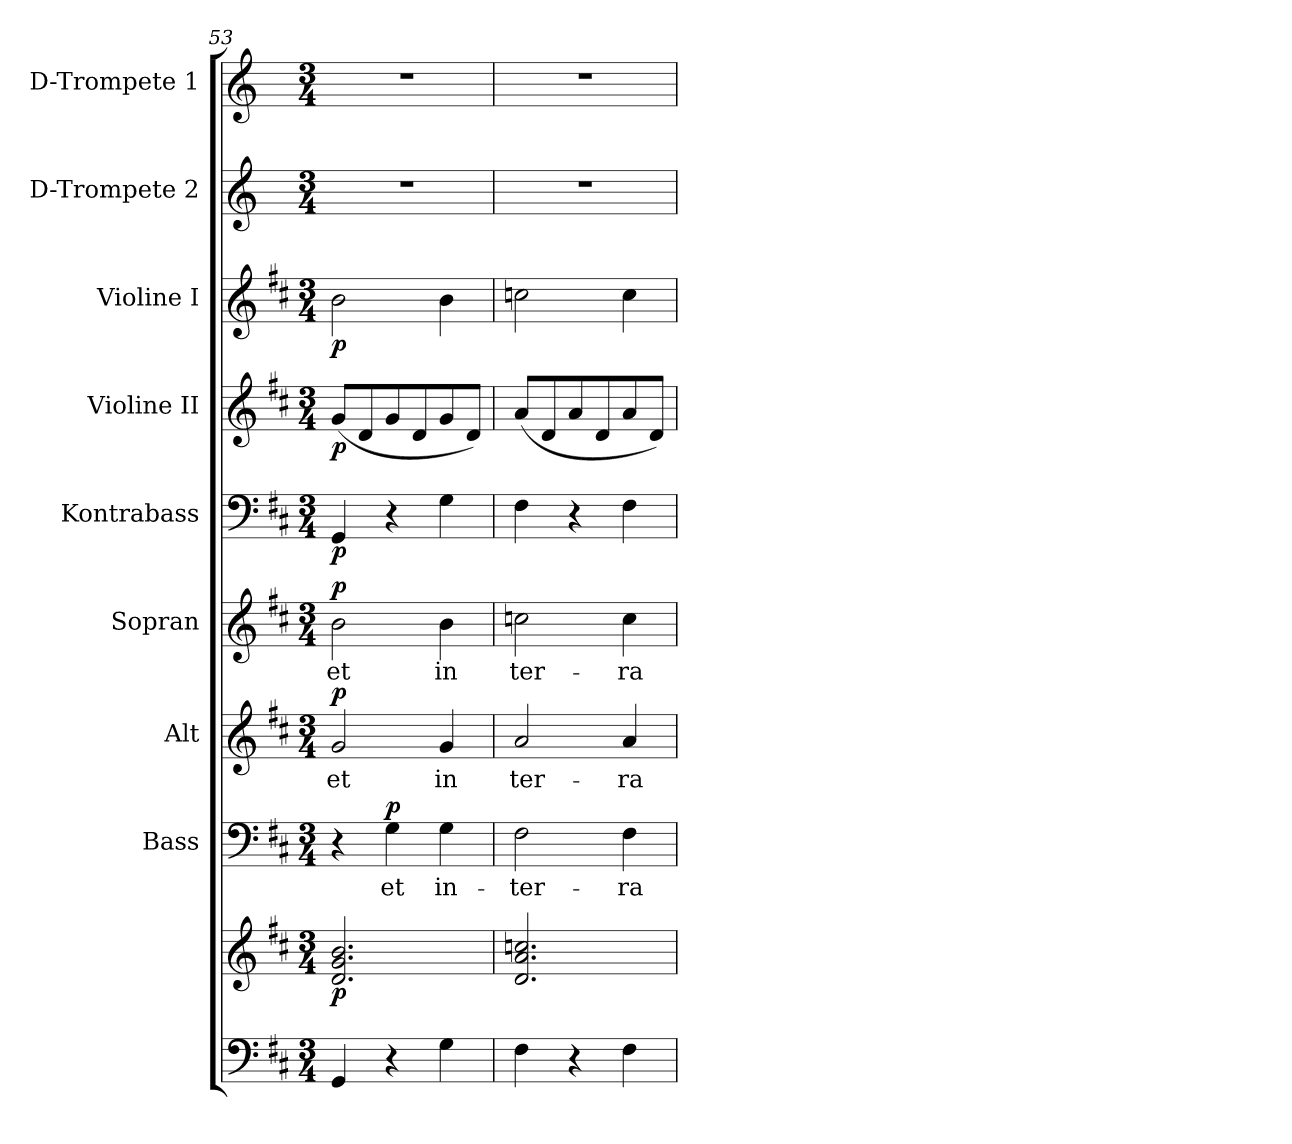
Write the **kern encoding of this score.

**kern	**kern	**dynam	**kern	**text	**dynam	**kern	**text	**dynam	**kern	**text	**dynam	**kern	**dynam	**kern	**dynam	**kern	**dynam	**kern	**kern
*part9	*part9	*part9	*part8	*part8	*part8	*part7	*part7	*part7	*part6	*part6	*part6	*part5	*part5	*part4	*part4	*part3	*part3	*part2	*part1
*staff10	*staff9	*staff9/10	*staff8	*staff8	*staff8	*staff7	*staff7	*staff7	*staff6	*staff6	*staff6	*staff5	*staff5	*staff4	*staff4	*staff3	*staff3	*staff2	*staff1
*	*	*	*I"Bass	*	*	*I"Alt	*	*	*I"Sopran	*	*	*I"Kontrabass	*	*I"Violine II	*	*I"Violine I	*	*I"D-Trompete 2	*I"D-Trompete 1
*	*	*	*I'B.	*	*	*I'A.	*	*	*I'S.	*	*	*I'Kb.	*	*I'Vl. II	*	*I'Vl. I	*	*I'D Trp. 2	*I'D Trp. 1
!!LO:PB:g=z
*clefF4	*clefG2	*	*clefF4	*	*	*clefG2	*	*	*clefG2	*	*	*clefF4	*	*clefG2	*	*clefG2	*	*clefG2	*clefG2
*	*	*	*	*	*	*	*	*	*	*	*	*ITrd7c12	*	*	*	*	*	*ITrd-1c-2	*ITrd-1c-2
*k[f#c#]	*k[f#c#]	*	*k[f#c#]	*	*	*k[f#c#]	*	*	*k[f#c#]	*	*	*k[f#c#]	*	*k[f#c#]	*	*k[f#c#]	*	*k[f#c#]	*k[f#c#]
*D:	*D:	*	*D:	*	*	*D:	*	*	*D:	*	*	*D:	*	*D:	*	*D:	*	*D:	*D:
*M3/4	*M3/4	*	*M3/4	*	*	*M3/4	*	*	*M3/4	*	*	*M3/4	*	*M3/4	*	*M3/4	*	*M3/4	*M3/4
=53	=53	=53	=53	=53	=53	=53	=53	=53	=53	=53	=53	=53	=53	=53	=53	=53	=53	=53	=53
!	!	!LO:DY:b	!	!	!	!	!LO:LY:b	!LO:DY:a	!	!LO:LY:b	!LO:DY:a	!	!LO:DY:b	!	!LO:DY:b	!	!LO:DY:b	!	!
4GG/	2.d/ 2.g/ 2.b/	p	4r	.	.	2g/	et	p	2b\	et	p	4GGG/	p	(<8g/L	p	2b\	p	2.r	2.r
.	.	.	.	.	.	.	.	.	.	.	.	.	.	8d/	.	.	.	.	.
!	!	!	!	!LO:LY:b	!LO:DY:a	!	!	!	!	!	!	!	!	!	!	!	!	!	!
4r	.	.	4G\	et	p	.	.	.	.	.	.	4r	.	8g/	.	.	.	.	.
.	.	.	.	.	.	.	.	.	.	.	.	.	.	8d/	.	.	.	.	.
!	!	!	!	!LO:LY:b	!	!	!LO:LY:b	!	!	!LO:LY:b	!	!	!	!	!	!	!	!	!
4G\	.	.	4G\	in-	.	4g/	in	.	4b\	in	.	4GG\	.	8g/	.	4b\	.	.	.
.	.	.	.	.	.	.	.	.	.	.	.	.	.	8d/J)	.	.	.	.	.
=54	=54	=54	=54	=54	=54	=54	=54	=54	=54	=54	=54	=54	=54	=54	=54	=54	=54	=54	=54
!	!	!	!	!LO:LY:b	!	!	!LO:LY:b	!	!	!LO:LY:b	!	!	!	!	!	!	!	!	!
4F#\	2.d/ 2.a/ 2.ccn/	.	2F#\	-ter-	.	2a/	ter-	.	2ccn\	ter-	.	4FF#\	.	(<8a/L	.	2ccn\	.	2.r	2.r
.	.	.	.	.	.	.	.	.	.	.	.	.	.	8d/	.	.	.	.	.
4r	.	.	.	.	.	.	.	.	.	.	.	4r	.	8a/	.	.	.	.	.
.	.	.	.	.	.	.	.	.	.	.	.	.	.	8d/	.	.	.	.	.
!	!	!	!	!LO:LY:b	!	!	!LO:LY:b	!	!	!LO:LY:b	!	!	!	!	!	!	!	!	!
4F#\	.	.	4F#\	-ra	.	4a/	-ra	.	4cc\	-ra	.	4FF#\	.	8a/	.	4cc\	.	.	.
.	.	.	.	.	.	.	.	.	.	.	.	.	.	8d/J)	.	.	.	.	.
=	=	=	=	=	=	=	=	=	=	=	=	=	=	=	=	=	=	=	=
*-	*-	*-	*-	*-	*-	*-	*-	*-	*-	*-	*-	*-	*-	*-	*-	*-	*-	*-	*-
